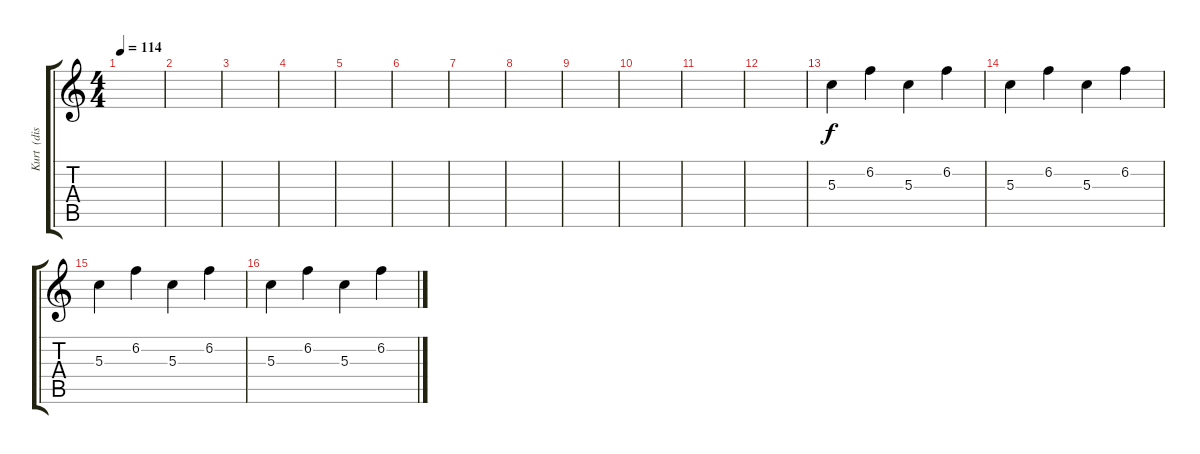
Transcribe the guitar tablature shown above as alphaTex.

\track ("Kurt  (dist)" "Kurt  (dis") {instrument overdrivenguitar}
\staff {score tabs}
\tuning (E4 B3 G3 D3 A2 E2) {hide}
\ts (4 4)
\tempo 114
\clef g2
\ks c
|
|
|
|
|
|
|
|
|
|
|
|
5.3.4 6.2.4 5.3.4 6.2.4 |
5.3.4 6.2.4 5.3.4 6.2.4 |
5.3.4 6.2.4 5.3.4 6.2.4 |
5.3.4 6.2.4 5.3.4 6.2.4
